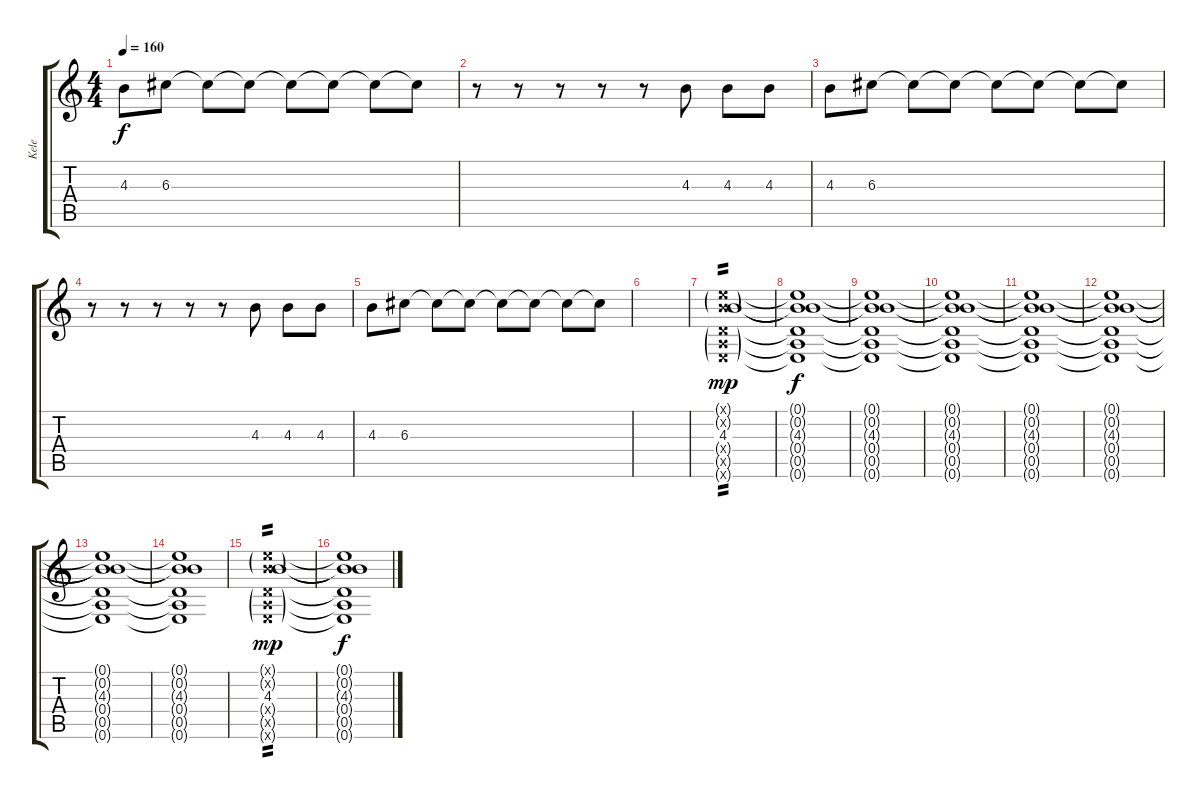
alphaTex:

\track ("Kele" "Kele") {instrument overdrivenguitar}
\staff {score tabs}
\tuning (E4 B3 G3 D3 A2 E2) {hide}
\ts (4 4)
\tempo 160
\clef g2
\ks c
4.3.8{dy f} 6.3.8 6.3{t}.8 6.3{t}.8 6.3{t}.8 6.3{t}.8 6.3{t}.8 6.3{t}.8 |
r.8 r.8 r.8 r.8 r.8 4.3.8 4.3.8 4.3.8 |
4.3.8 6.3.8 6.3{t}.8 6.3{t}.8 6.3{t}.8 6.3{t}.8 6.3{t}.8 6.3{t}.8 |
r.8 r.8 r.8 r.8 r.8 4.3.8 4.3.8 4.3.8 |
4.3.8 6.3.8 6.3{t}.8 6.3{t}.8 6.3{t}.8 6.3{t}.8 6.3{t}.8 6.3{t}.8 |
|
(0.1{g x} 0.2{g x} 4.3 0.4{g x} 0.5{g x} 0.6{g x}).1{tp 2 dy mp} |
(0.1{t} 0.2{t} 4.3{t} 0.4{t} 0.5{t} 0.6{t}).1{dy f} |
(0.1{t} 0.2{t} 4.3{t} 0.4{t} 0.5{t} 0.6{t}).1 |
(0.1{t} 0.2{t} 4.3{t} 0.4{t} 0.5{t} 0.6{t}).1 |
(0.1{t} 0.2{t} 4.3{t} 0.4{t} 0.5{t} 0.6{t}).1 |
(0.1{t} 0.2{t} 4.3{t} 0.4{t} 0.5{t} 0.6{t}).1 |
(0.1{t} 0.2{t} 4.3{t} 0.4{t} 0.5{t} 0.6{t}).1 |
(0.1{t} 0.2{t} 4.3{t} 0.4{t} 0.5{t} 0.6{t}).1 |
(0.1{g x} 0.2{g x} 4.3 0.4{g x} 0.5{g x} 0.6{g x}).1{tp 2 dy mp} |
(0.1{t} 0.2{t} 4.3{t} 0.4{t} 0.5{t} 0.6{t}).1{dy f}
